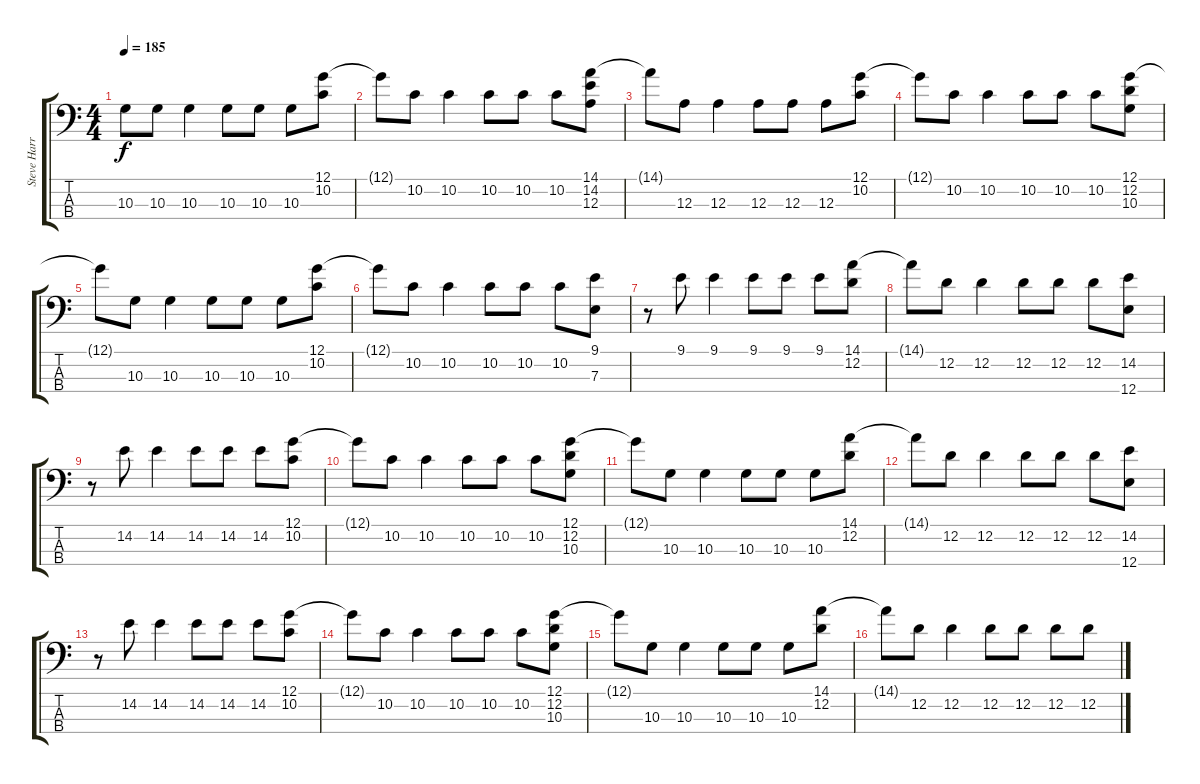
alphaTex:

\track ("Steve Harris" "Steve Harr") {instrument electricbasspick}
\staff {score tabs}
\tuning (G2 D2 A1 E1) {hide}
\ts (4 4)
\tempo 185
\clef f4
\ks c
10.3{t}.8{dy f} 10.3.8 10.3.4 10.3.8 10.3.8 10.3.8 (12.1 10.2).8 |
12.1{t}.8 10.2.8 10.2.4 10.2.8 10.2.8 10.2.8 (14.1 14.2 12.3).8 |
14.1{t}.8 12.3.8 12.3.4 12.3.8 12.3.8 12.3.8 (12.1 10.2).8 |
12.1{t}.8 10.2.8 10.2.4 10.2.8 10.2.8 10.2.8 (12.1 12.2 10.3).8 |
12.1{t}.8 10.3.8 10.3.4 10.3.8 10.3.8 10.3.8 (12.1 10.2).8 |
12.1{t}.8 10.2.8 10.2.4 10.2.8 10.2.8 10.2.8 (9.1 7.3).8 |
r.8 9.1.8 9.1.4 9.1.8 9.1.8 9.1.8 (14.1 12.2).8 |
14.1{t}.8 12.2.8 12.2.4 12.2.8 12.2.8 12.2.8 (14.2 12.4).8 |
r.8 14.2.8 14.2.4 14.2.8 14.2.8 14.2.8 (12.1 10.2).8 |
12.1{t}.8 10.2.8 10.2.4 10.2.8 10.2.8 10.2.8 (12.1 12.2 10.3).8 |
12.1{t}.8 10.3.8 10.3.4 10.3.8 10.3.8 10.3.8 (14.1 12.2).8 |
14.1{t}.8 12.2.8 12.2.4 12.2.8 12.2.8 12.2.8 (14.2 12.4).8 |
r.8 14.2.8 14.2.4 14.2.8 14.2.8 14.2.8 (12.1 10.2).8 |
12.1{t}.8 10.2.8 10.2.4 10.2.8 10.2.8 10.2.8 (12.1 12.2 10.3).8 |
12.1{t}.8 10.3.8 10.3.4 10.3.8 10.3.8 10.3.8 (14.1 12.2).8 |
14.1{t}.8 12.2.8 12.2.4 12.2.8 12.2.8 12.2.8 12.2.8
